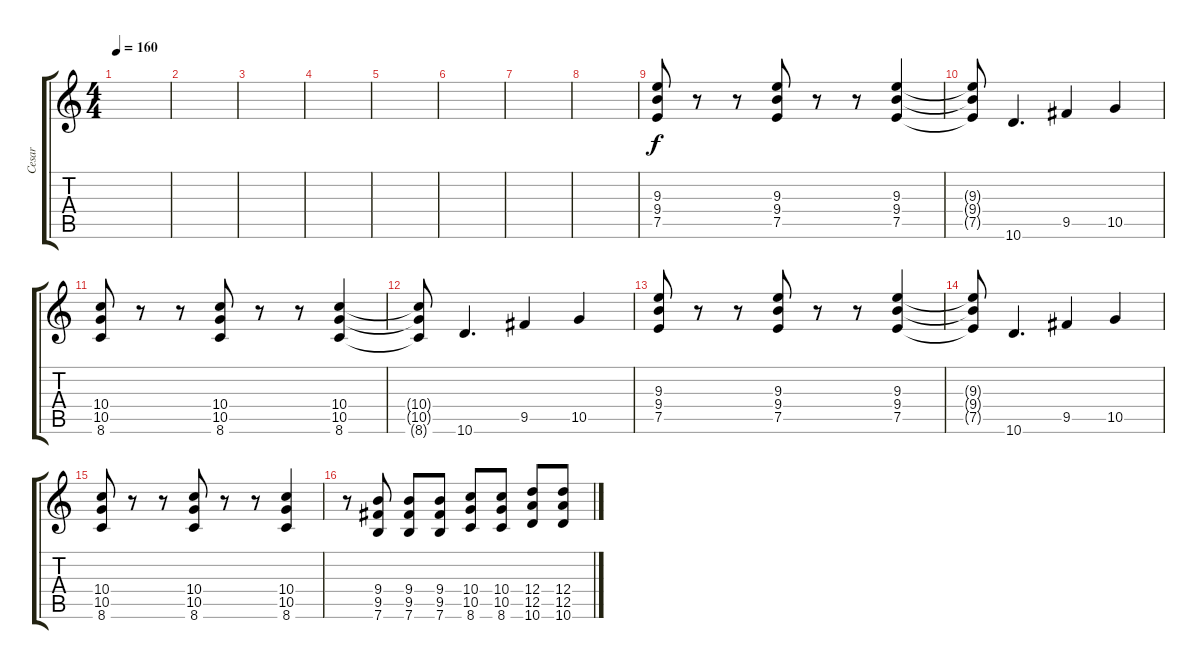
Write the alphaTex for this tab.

\track ("Cesar" "Cesar") {instrument distortionguitar}
\staff {score tabs}
\tuning (E4 B3 G3 D3 A2 E2) {hide}
\ts (4 4)
\tempo 160
\clef g2
\ks c
|
|
|
|
|
|
|
|
(9.3 9.4 7.5).8 r.8 r.8 (9.3 9.4 7.5).8 r.8 r.8 (9.3 9.4 7.5).4 |
(9.3{t} 9.4{t} 7.5{t}).8 10.6.4{d} 9.5.4 10.5.4 |
(10.4 10.5 8.6).8 r.8 r.8 (10.4 10.5 8.6).8 r.8 r.8 (10.4 10.5 8.6).4 |
(10.4{t} 10.5{t} 8.6{t}).8 10.6.4{d} 9.5.4 10.5.4 |
(9.3 9.4 7.5).8 r.8 r.8 (9.3 9.4 7.5).8 r.8 r.8 (9.3 9.4 7.5).4 |
(9.3{t} 9.4{t} 7.5{t}).8 10.6.4{d} 9.5.4 10.5.4 |
(10.4 10.5 8.6).8 r.8 r.8 (10.4 10.5 8.6).8 r.8 r.8 (10.4 10.5 8.6).4 |
r.8 (9.4 9.5 7.6).8 (9.4 9.5 7.6).8 (9.4 9.5 7.6).8 (10.4 10.5 8.6).8 (10.4 10.5 8.6).8 (12.4 12.5 10.6).8 (12.4 12.5 10.6).8
